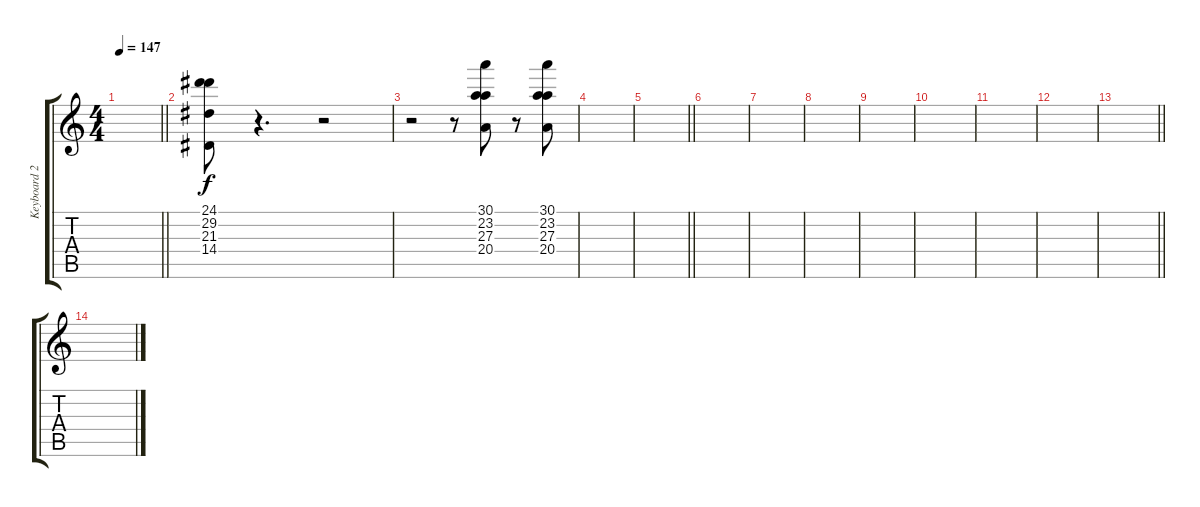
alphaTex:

\track ("Keyboard 2" "Keyboard 2") {instrument orchestrahit}
\staff {score tabs}
\tuning (Eb4 Bb3 Gb3 Db3 Ab2 Eb2) {hide}
\ts (4 4)
\tempo 147
\clef g2
\barLineRight lightlight
\ks c
|
\section ("" "")
(24.1 29.2 21.3 14.4).8 r.4{d} r.2 |
r.2 r.8 (30.1 23.2 27.3 20.4).8 r.8 (30.1 23.2 27.3 20.4).8 |
|
\barLineRight lightlight
|
\section ("" "")
|
|
|
|
|
|
|
\barLineRight lightlight
|
\section ("" "")
